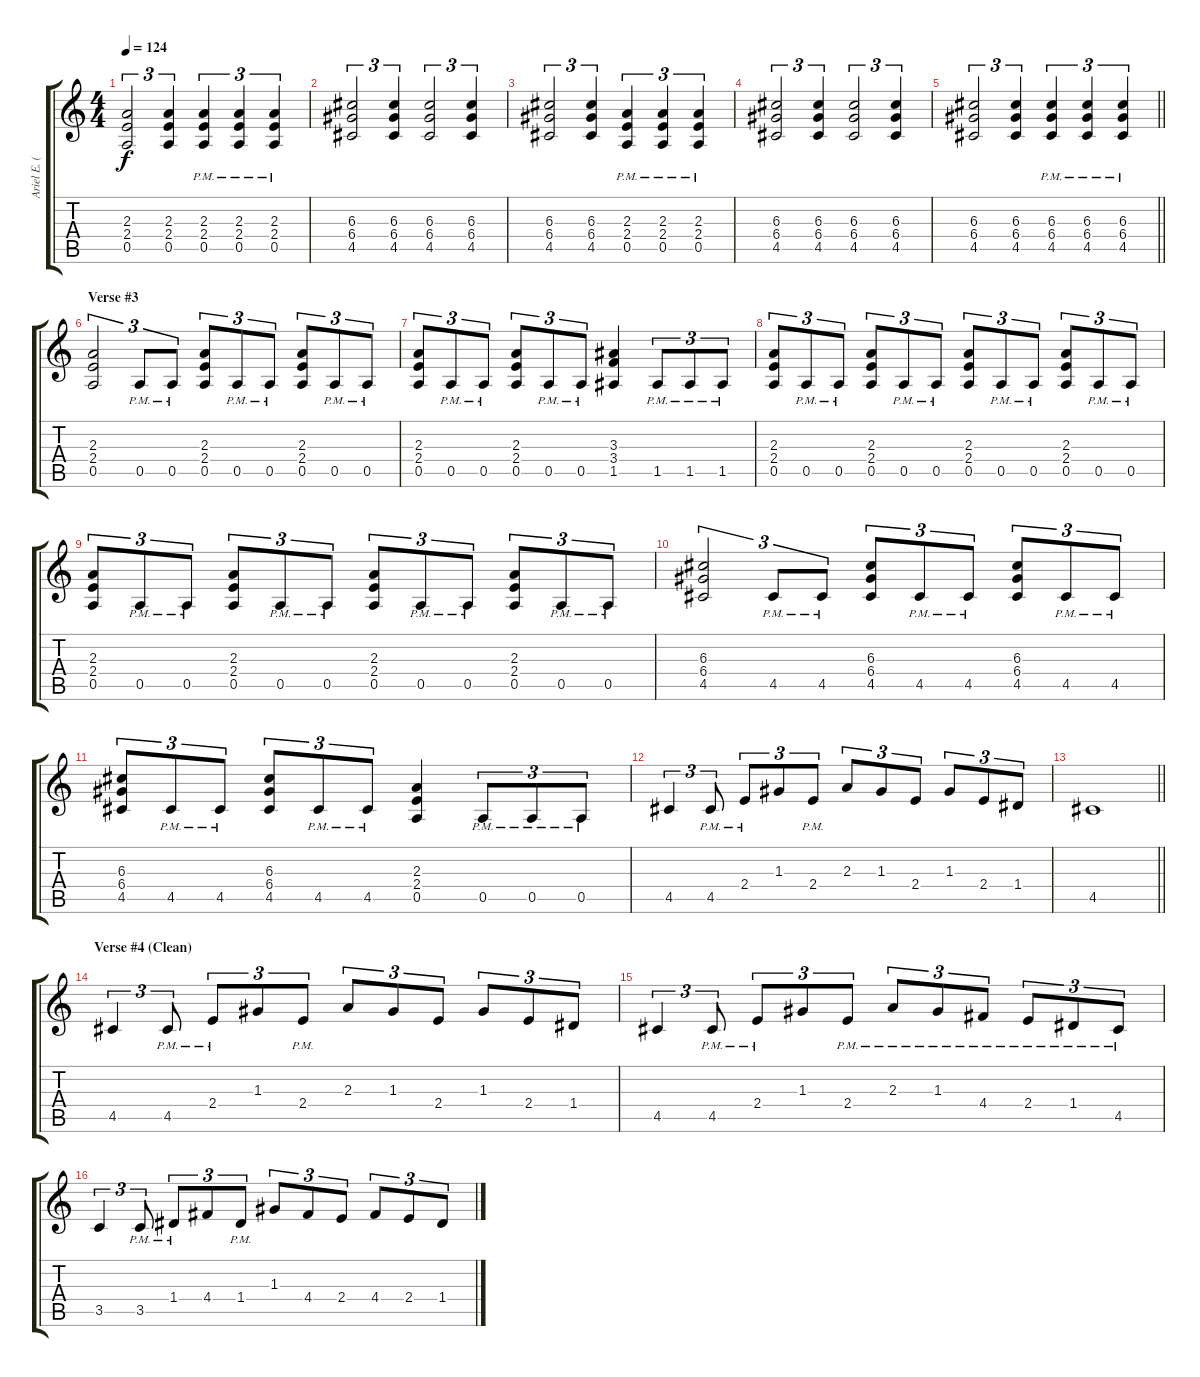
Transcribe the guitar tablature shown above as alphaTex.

\track ("Ariel E. (Lead Guitar)" "Ariel E. (") {instrument overdrivenguitar}
\staff {score tabs}
\tuning (E4 B3 G3 D3 A2 E2) {hide}
\ts (4 4)
\tempo 124
\clef g2
\ks c
(2.3 2.4 0.5).2{tu (3 2) dy f} (2.3 2.4 0.5).4{tu (3 2)} (2.3{pm} 2.4{pm} 0.5{pm}).4{tu (3 2)} (2.3{pm} 2.4{pm} 0.5{pm}).4{tu (3 2)} (2.3{pm} 2.4{pm} 0.5{pm}).4{tu (3 2)} |
(6.3 6.4 4.5).2{tu (3 2)} (6.3 6.4 4.5).4{tu (3 2)} (6.3 6.4 4.5).2{tu (3 2)} (6.3 6.4 4.5).4{tu (3 2)} |
(6.3 6.4 4.5).2{tu (3 2)} (6.3 6.4 4.5).4{tu (3 2)} (2.3{pm} 2.4{pm} 0.5{pm}).4{tu (3 2)} (2.3{pm} 2.4{pm} 0.5{pm}).4{tu (3 2)} (2.3{pm} 2.4{pm} 0.5{pm}).4{tu (3 2)} |
(6.3 6.4 4.5).2{tu (3 2)} (6.3 6.4 4.5).4{tu (3 2)} (6.3 6.4 4.5).2{tu (3 2)} (6.3 6.4 4.5).4{tu (3 2)} |
\barLineRight lightlight
(6.3 6.4 4.5).2{tu (3 2)} (6.3 6.4 4.5).4{tu (3 2)} (6.3{pm} 6.4{pm} 4.5{pm}).4{tu (3 2)} (6.3{pm} 6.4{pm} 4.5{pm}).4{tu (3 2)} (6.3{pm} 6.4{pm} 4.5{pm}).4{tu (3 2)} |
\section ("" "Verse #3")
(2.3 2.4 0.5).2{tu (3 2)} 0.5{pm}.8{tu (3 2)} 0.5{pm}.8{tu (3 2)} (2.3 2.4 0.5).8{tu (3 2)} 0.5{pm}.8{tu (3 2)} 0.5{pm}.8{tu (3 2)} (2.3 2.4 0.5).8{tu (3 2)} 0.5{pm}.8{tu (3 2)} 0.5{pm}.8{tu (3 2)} |
(2.3 2.4 0.5).8{tu (3 2)} 0.5{pm}.8{tu (3 2)} 0.5{pm}.8{tu (3 2)} (2.3 2.4 0.5).8{tu (3 2)} 0.5{pm}.8{tu (3 2)} 0.5{pm}.8{tu (3 2)} (3.3 3.4 1.5).4 1.5{pm}.8{tu (3 2)} 1.5{pm}.8{tu (3 2)} 1.5{pm}.8{tu (3 2)} |
(2.3 2.4 0.5).8{tu (3 2)} 0.5{pm}.8{tu (3 2)} 0.5{pm}.8{tu (3 2)} (2.3 2.4 0.5).8{tu (3 2)} 0.5{pm}.8{tu (3 2)} 0.5{pm}.8{tu (3 2)} (2.3 2.4 0.5).8{tu (3 2)} 0.5{pm}.8{tu (3 2)} 0.5{pm}.8{tu (3 2)} (2.3 2.4 0.5).8{tu (3 2)} 0.5{pm}.8{tu (3 2)} 0.5{pm}.8{tu (3 2)} |
(2.3 2.4 0.5).8{tu (3 2)} 0.5{pm}.8{tu (3 2)} 0.5{pm}.8{tu (3 2)} (2.3 2.4 0.5).8{tu (3 2)} 0.5{pm}.8{tu (3 2)} 0.5{pm}.8{tu (3 2)} (2.3 2.4 0.5).8{tu (3 2)} 0.5{pm}.8{tu (3 2)} 0.5{pm}.8{tu (3 2)} (2.3 2.4 0.5).8{tu (3 2)} 0.5{pm}.8{tu (3 2)} 0.5{pm}.8{tu (3 2)} |
(6.3 6.4 4.5).2{tu (3 2)} 4.5{pm}.8{tu (3 2)} 4.5{pm}.8{tu (3 2)} (6.3 6.4 4.5).8{tu (3 2)} 4.5{pm}.8{tu (3 2)} 4.5{pm}.8{tu (3 2)} (6.3 6.4 4.5).8{tu (3 2)} 4.5{pm}.8{tu (3 2)} 4.5{pm}.8{tu (3 2)} |
(6.3 6.4 4.5).8{tu (3 2)} 4.5{pm}.8{tu (3 2)} 4.5{pm}.8{tu (3 2)} (6.3 6.4 4.5).8{tu (3 2)} 4.5{pm}.8{tu (3 2)} 4.5{pm}.8{tu (3 2)} (2.3 2.4 0.5).4 0.5{pm}.8{tu (3 2)} 0.5{pm}.8{tu (3 2)} 0.5{pm}.8{tu (3 2)} |
4.5.4{tu (3 2)} 4.5{pm}.8{tu (3 2)} 2.4{pm}.8{tu (3 2)} 1.3.8{tu (3 2)} 2.4{pm}.8{tu (3 2)} 2.3.8{tu (3 2)} 1.3.8{tu (3 2)} 2.4.8{tu (3 2)} 1.3.8{tu (3 2)} 2.4.8{tu (3 2)} 1.4.8{tu (3 2)} |
\barLineRight lightlight
4.5.1 |
\section ("" "Verse #4 (Clean)")
4.5.4{tu (3 2)} 4.5{pm}.8{tu (3 2)} 2.4{pm}.8{tu (3 2)} 1.3.8{tu (3 2)} 2.4{pm}.8{tu (3 2)} 2.3.8{tu (3 2)} 1.3.8{tu (3 2)} 2.4.8{tu (3 2)} 1.3.8{tu (3 2)} 2.4.8{tu (3 2)} 1.4.8{tu (3 2)} |
4.5.4{tu (3 2)} 4.5{pm}.8{tu (3 2)} 2.4{pm}.8{tu (3 2)} 1.3.8{tu (3 2)} 2.4{pm}.8{tu (3 2)} 2.3{pm}.8{tu (3 2)} 1.3{pm}.8{tu (3 2)} 4.4{pm}.8{tu (3 2)} 2.4{pm}.8{tu (3 2)} 1.4{pm}.8{tu (3 2)} 4.5{pm}.8{tu (3 2)} |
3.5.4{tu (3 2)} 3.5{pm}.8{tu (3 2)} 1.4{pm}.8{tu (3 2)} 4.4.8{tu (3 2)} 1.4{pm}.8{tu (3 2)} 1.3.8{tu (3 2)} 4.4.8{tu (3 2)} 2.4.8{tu (3 2)} 4.4.8{tu (3 2)} 2.4.8{tu (3 2)} 1.4.8{tu (3 2)}
